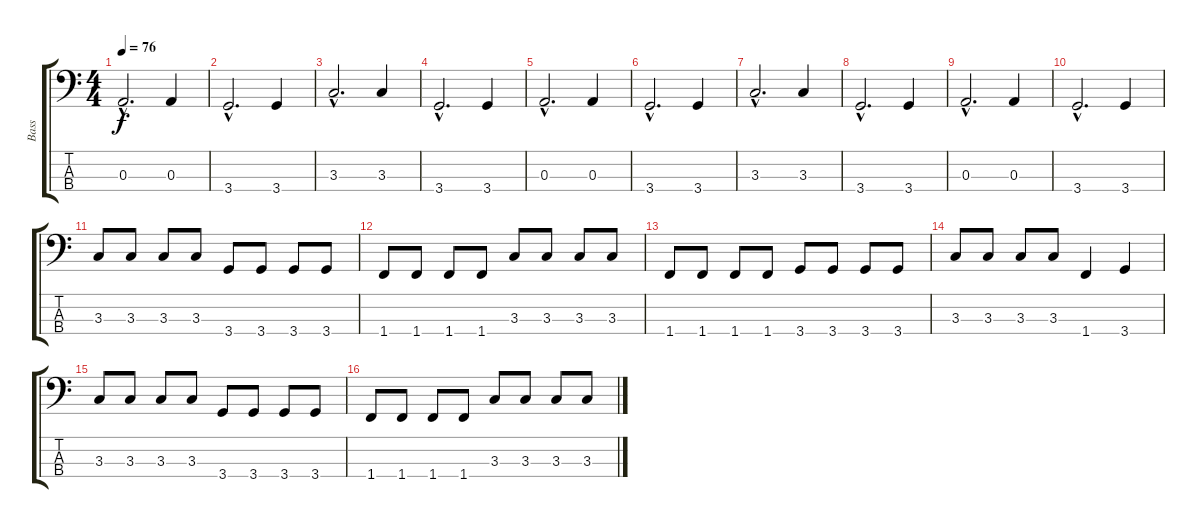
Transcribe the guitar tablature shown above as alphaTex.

\track ("Bass" "Bass") {instrument electricbassfinger}
\staff {score tabs}
\tuning (G2 D2 A1 E1) {hide}
\ts (4 4)
\tempo 76
\clef f4
\ks c
0.3{hac}.2{d dy f} 0.3.4 |
3.4{hac}.2{d} 3.4.4 |
3.3{hac}.2{d} 3.3.4 |
3.4{hac}.2{d} 3.4.4 |
0.3{hac}.2{d} 0.3.4 |
3.4{hac}.2{d} 3.4.4 |
3.3{hac}.2{d} 3.3.4 |
3.4{hac}.2{d} 3.4.4 |
0.3{hac}.2{d} 0.3.4 |
3.4{hac}.2{d} 3.4.4 |
3.3.8 3.3.8 3.3.8 3.3.8 3.4.8 3.4.8 3.4.8 3.4.8 |
1.4.8 1.4.8 1.4.8 1.4.8 3.3.8 3.3.8 3.3.8 3.3.8 |
1.4.8 1.4.8 1.4.8 1.4.8 3.4.8 3.4.8 3.4.8 3.4.8 |
3.3.8 3.3.8 3.3.8 3.3.8 1.4.4 3.4.4 |
3.3.8 3.3.8 3.3.8 3.3.8 3.4.8 3.4.8 3.4.8 3.4.8 |
1.4.8 1.4.8 1.4.8 1.4.8 3.3.8 3.3.8 3.3.8 3.3.8
